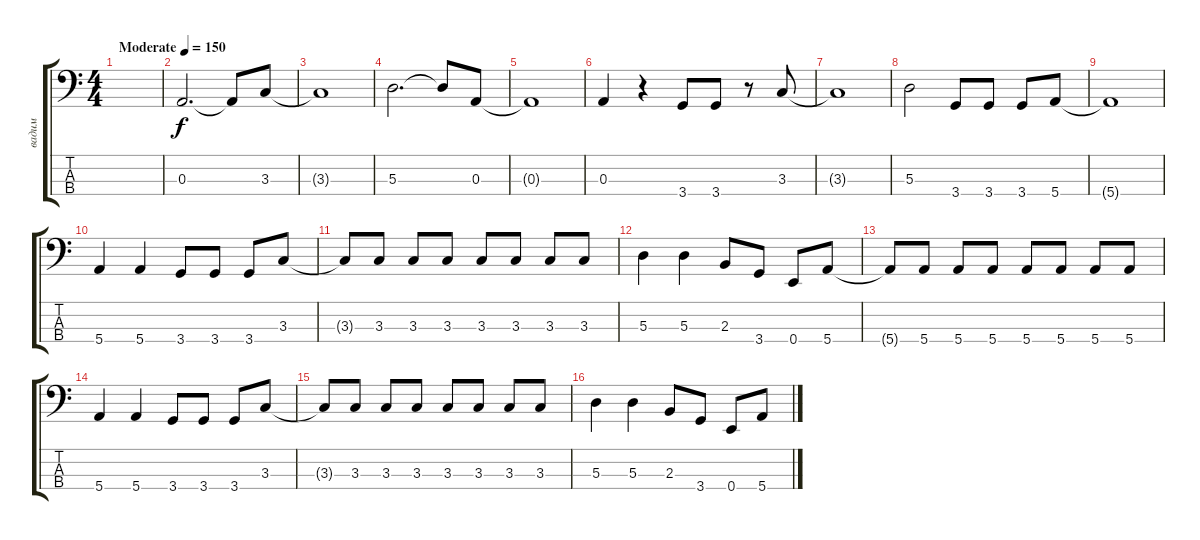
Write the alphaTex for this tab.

\track ("вадим" "вадим") {instrument electricbasspick}
\staff {score tabs}
\tuning (G2 D2 A1 E1) {hide}
\ts (4 4)
\tempo (150 "Moderate")
\clef f4
\ks c
|
0.3.2{d} 0.3{t}.8 3.3.8 |
3.3{t}.1 |
5.3.2{d} 5.3{t}.8 0.3.8 |
0.3{t}.1 |
0.3.4 r.4 3.4.8 3.4.8 r.8 3.3.8 |
3.3{t}.1 |
5.3.2 3.4.8 3.4.8 3.4.8 5.4.8 |
5.4{t}.1 |
5.4.4 5.4.4 3.4.8 3.4.8 3.4.8 3.3.8 |
3.3{t}.8 3.3.8 3.3.8 3.3.8 3.3.8 3.3.8 3.3.8 3.3.8 |
5.3.4 5.3.4 2.3.8 3.4.8 0.4.8 5.4.8 |
5.4{t}.8 5.4.8 5.4.8 5.4.8 5.4.8 5.4.8 5.4.8 5.4.8 |
5.4.4 5.4.4 3.4.8 3.4.8 3.4.8 3.3.8 |
3.3{t}.8 3.3.8 3.3.8 3.3.8 3.3.8 3.3.8 3.3.8 3.3.8 |
5.3.4 5.3.4 2.3.8 3.4.8 0.4.8 5.4.8{volume 0}
